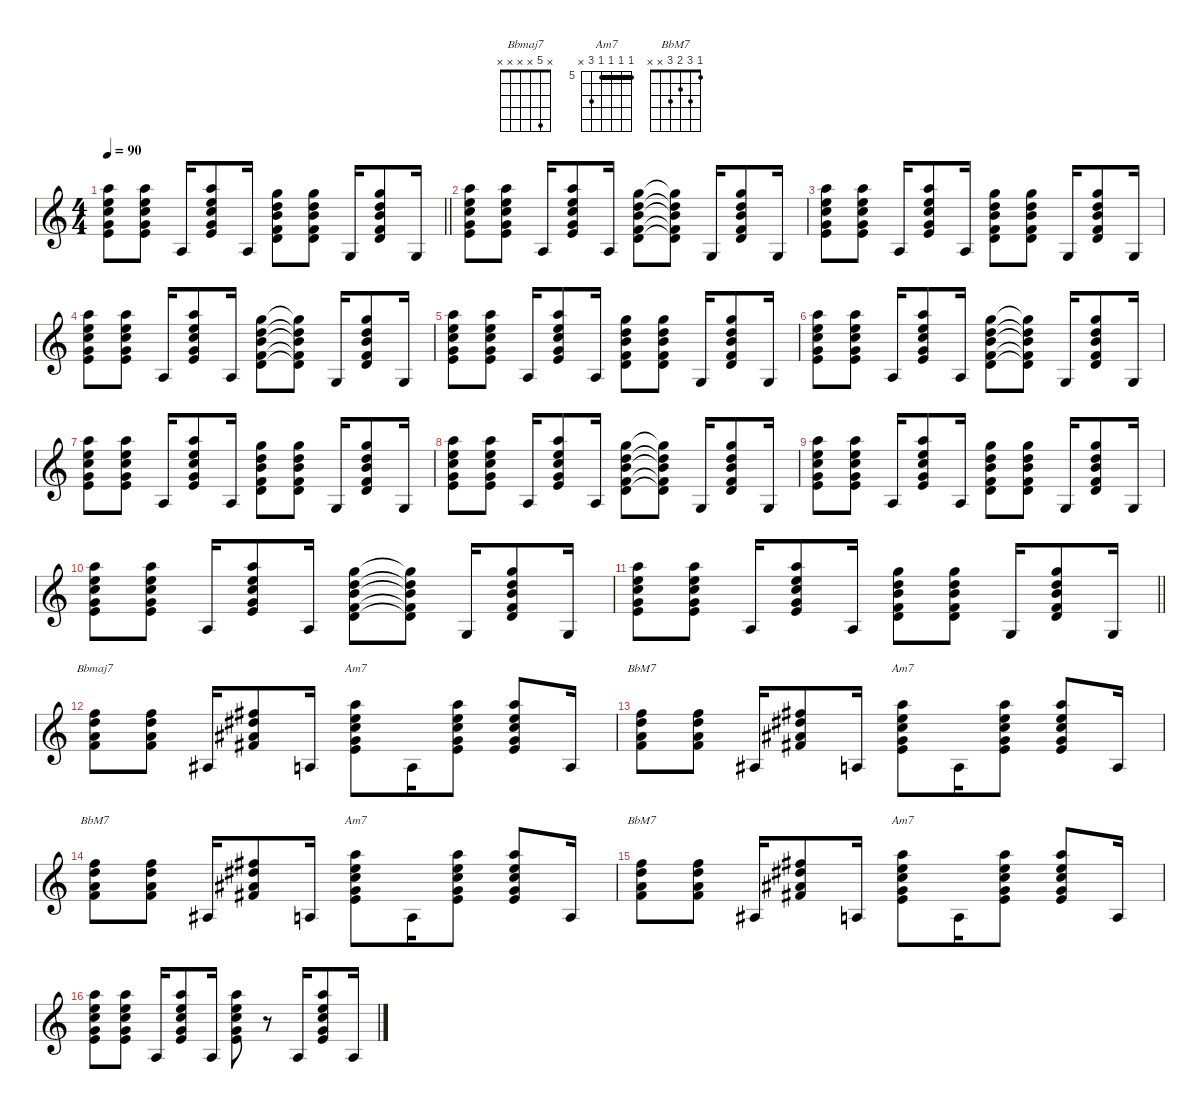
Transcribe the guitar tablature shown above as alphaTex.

\defaultSystemsLayout 4
\hideDynamics
\bracketExtendMode nobrackets
\singleTrackTrackNamePolicy hidden
\multiTrackTrackNamePolicy hidden
\otherSystemsTrackNameOrientation horizontal
\track ("Keyboard" "Keyboard") {instrument overdrivenguitar}
\staff {score}
\tuning (E4 B3 G3 D3 A2 E2)
\chord ("Bbmaj7" x 5 x x x x)
\chord ("Am7" 5 5 5 5 7 x) {firstfret 5 barre (5 5 5)}
\chord ("BbM7" 1 3 2 3 x x)
\ts (4 4)
\tempo 90
\clef g2
\scale
1.66806
\barLineRight lightlight
\ks c
(5.1 5.2 5.3 5.4 7.5).8{dy f beam Down} (5.1 5.2 5.3 5.4 7.5).8{beam Down} 5.6.16{beam Up} (5.1 5.2 5.3 5.4 7.5).8{beam Up} 5.6.16{beam Up} (3.1 3.2 4.3 3.4 5.5).8{beam Down} (3.1 3.2 4.3 3.4 5.5).8{beam Down} 3.6.16{beam Up} (3.1 3.2 4.3 3.4 5.5).8{beam Up} 3.6.16{beam Up} |
\scale
0.331942 (5.1 5.2 5.3 5.4 7.5).8{beam Down} (5.1 5.2 5.3 5.4 7.5).8{beam Down} 5.6.16{beam Up} (5.1 5.2 5.3 5.4 7.5).8{beam Up} 5.6.16{beam Up} (3.1 3.2 4.3 3.4 5.5).8{beam Down} (3.1{t} 3.2{t} 4.3{t} 3.4{t} 5.5{t}).8{beam Down} 3.6.16{beam Up} (3.1 3.2 4.3 3.4 5.5).8{beam Up} 3.6.16{beam Up} |
(5.1 5.2 5.3 5.4 7.5).8{beam Down} (5.1 5.2 5.3 5.4 7.5).8{beam Down} 5.6.16{beam Up} (5.1 5.2 5.3 5.4 7.5).8{beam Up} 5.6.16{beam Up} (3.1 3.2 4.3 3.4 5.5).8{beam Down} (3.1 3.2 4.3 3.4 5.5).8{beam Down} 3.6.16{beam Up} (3.1 3.2 4.3 3.4 5.5).8{beam Up} 3.6.16{beam Up} |
(5.1 5.2 5.3 5.4 7.5).8{beam Down} (5.1 5.2 5.3 5.4 7.5).8{beam Down} 5.6.16{beam Up} (5.1 5.2 5.3 5.4 7.5).8{beam Up} 5.6.16{beam Up} (3.1 3.2 4.3 3.4 5.5).8{beam Down} (3.1{t} 3.2{t} 4.3{t} 3.4{t} 5.5{t}).8{beam Down} 3.6.16{beam Up} (3.1 3.2 4.3 3.4 5.5).8{beam Up} 3.6.16{beam Up} |
(5.1 5.2 5.3 5.4 7.5).8{beam Down} (5.1 5.2 5.3 5.4 7.5).8{beam Down} 5.6.16{beam Up} (5.1 5.2 5.3 5.4 7.5).8{beam Up} 5.6.16{beam Up} (3.1 3.2 4.3 3.4 5.5).8{beam Down} (3.1 3.2 4.3 3.4 5.5).8{beam Down} 3.6.16{beam Up} (3.1 3.2 4.3 3.4 5.5).8{beam Up} 3.6.16{beam Up} |
(5.1 5.2 5.3 5.4 7.5).8{beam Down} (5.1 5.2 5.3 5.4 7.5).8{beam Down} 5.6.16{beam Up} (5.1 5.2 5.3 5.4 7.5).8{beam Up} 5.6.16{beam Up} (3.1 3.2 4.3 3.4 5.5).8{beam Down} (3.1{t} 3.2{t} 4.3{t} 3.4{t} 5.5{t}).8{beam Down} 3.6.16{beam Up} (3.1 3.2 4.3 3.4 5.5).8{beam Up} 3.6.16{beam Up} |
(5.1 5.2 5.3 5.4 7.5).8{beam Down} (5.1 5.2 5.3 5.4 7.5).8{beam Down} 5.6.16{beam Up} (5.1 5.2 5.3 5.4 7.5).8{beam Up} 5.6.16{beam Up} (3.1 3.2 4.3 3.4 5.5).8{beam Down} (3.1 3.2 4.3 3.4 5.5).8{beam Down} 3.6.16{beam Up} (3.1 3.2 4.3 3.4 5.5).8{beam Up} 3.6.16{beam Up} |
(5.1 5.2 5.3 5.4 7.5).8{beam Down} (5.1 5.2 5.3 5.4 7.5).8{beam Down} 5.6.16{beam Up} (5.1 5.2 5.3 5.4 7.5).8{beam Up} 5.6.16{beam Up} (3.1 3.2 4.3 3.4 5.5).8{beam Down} (3.1{t} 3.2{t} 4.3{t} 3.4{t} 5.5{t}).8{beam Down} 3.6.16{beam Up} (3.1 3.2 4.3 3.4 5.5).8{beam Up} 3.6.16{beam Up} |
(5.1 5.2 5.3 5.4 7.5).8{beam Down} (5.1 5.2 5.3 5.4 7.5).8{beam Down} 5.6.16{beam Up} (5.1 5.2 5.3 5.4 7.5).8{beam Up} 5.6.16{beam Up} (3.1 3.2 4.3 3.4 5.5).8{beam Down} (3.1 3.2 4.3 3.4 5.5).8{beam Down} 3.6.16{beam Up} (3.1 3.2 4.3 3.4 5.5).8{beam Up} 3.6.16{beam Up} |
(5.1 5.2 5.3 5.4 7.5).8{beam Down} (5.1 5.2 5.3 5.4 7.5).8{beam Down} 5.6.16{beam Up} (5.1 5.2 5.3 5.4 7.5).8{beam Up} 5.6.16{beam Up} (3.1 3.2 4.3 3.4 5.5).8{beam Down} (3.1{t} 3.2{t} 4.3{t} 3.4{t} 5.5{t}).8{beam Down} 3.6.16{beam Up} (3.1 3.2 4.3 3.4 5.5).8{beam Up} 3.6.16{beam Up} |
\barLineRight lightlight
(5.1 5.2 5.3 5.4 7.5).8{beam Down} (5.1 5.2 5.3 5.4 7.5).8{beam Down} 5.6.16{beam Up} (5.1 5.2 5.3 5.4 7.5).8{beam Up} 5.6.16{beam Up} (3.1 3.2 4.3 3.4 5.5).8{beam Down} (3.1 3.2 4.3 3.4 5.5).8{beam Down} 3.6.16{beam Up} (3.1 3.2 4.3 3.4 5.5).8{beam Up} 3.6.16{beam Up} |
(3.2 3.4 2.3 1.1).8{ch "Bbmaj7" dy mf beam Down} (3.2 3.4 2.3 1.1).8{beam Down} 1.5{acc #}.16{beam Up} (4.2{acc #} 4.4{acc #} 3.3{acc #} 2.1{acc #}).8{beam Up} 5.6.16{beam Up} (5.1 5.2 5.3 5.4 7.5).8{ch "Am7" dy f beam Down} 5.6.16{dy mf beam Down} (5.1 5.2 5.3 5.4 7.5).8{dy f beam Down} (5.1 5.2 5.3 5.4 7.5).8{beam Up} 5.6.16{beam Up} |
(3.2 3.4 2.3 1.1).8{ch "BbM7" dy mf beam Down} (3.2 3.4 2.3 1.1).8{beam Down} 1.5{acc #}.16{beam Up} (4.2{acc #} 4.4{acc #} 3.3{acc #} 2.1{acc #}).8{beam Up} 5.6.16{beam Up} (5.1 5.2 5.3 5.4 7.5).8{ch "Am7" dy f beam Down} 5.6.16{dy mf beam Down} (5.1 5.2 5.3 5.4 7.5).8{dy f beam Down} (5.1 5.2 5.3 5.4 7.5).8{beam Up} 5.6.16{beam Up} |
(3.2 3.4 2.3 1.1).8{ch "BbM7" dy mf beam Down} (3.2 3.4 2.3 1.1).8{beam Down} 1.5{acc #}.16{beam Up} (4.2{acc #} 4.4{acc #} 3.3{acc #} 2.1{acc #}).8{beam Up} 5.6.16{beam Up} (5.1 5.2 5.3 5.4 7.5).8{ch "Am7" dy f beam Down} 5.6.16{dy mf beam Down} (5.1 5.2 5.3 5.4 7.5).8{dy f beam Down} (5.1 5.2 5.3 5.4 7.5).8{beam Up} 5.6.16{beam Up} |
(3.2 3.4 2.3 1.1).8{ch "BbM7" dy mf beam Down} (3.2 3.4 2.3 1.1).8{beam Down} 1.5{acc #}.16{beam Up} (4.2{acc #} 4.4{acc #} 3.3{acc #} 2.1{acc #}).8{beam Up} 5.6.16{beam Up} (5.1 5.2 5.3 5.4 7.5).8{ch "Am7" dy f beam Down} 5.6.16{dy mf beam Down} (5.1 5.2 5.3 5.4 7.5).8{dy f beam Down} (5.1 5.2 5.3 5.4 7.5).8{beam Up} 5.6.16{beam Up} |
(5.1 5.2 5.3 5.4 7.5).8{beam Down} (5.1 5.2 5.3 5.4 7.5).8{beam Down} 5.6.16{beam Up} (5.1 5.2 5.3 5.4 7.5).8{beam Up} 5.6.16{beam Up} (5.1 5.2 5.3 5.4 7.5).8{beam Down} r.8{beam Down} 5.6.16{beam Up} (5.1 5.2 5.3 5.4 7.5).8{beam Up} 5.6.16{beam Up}
